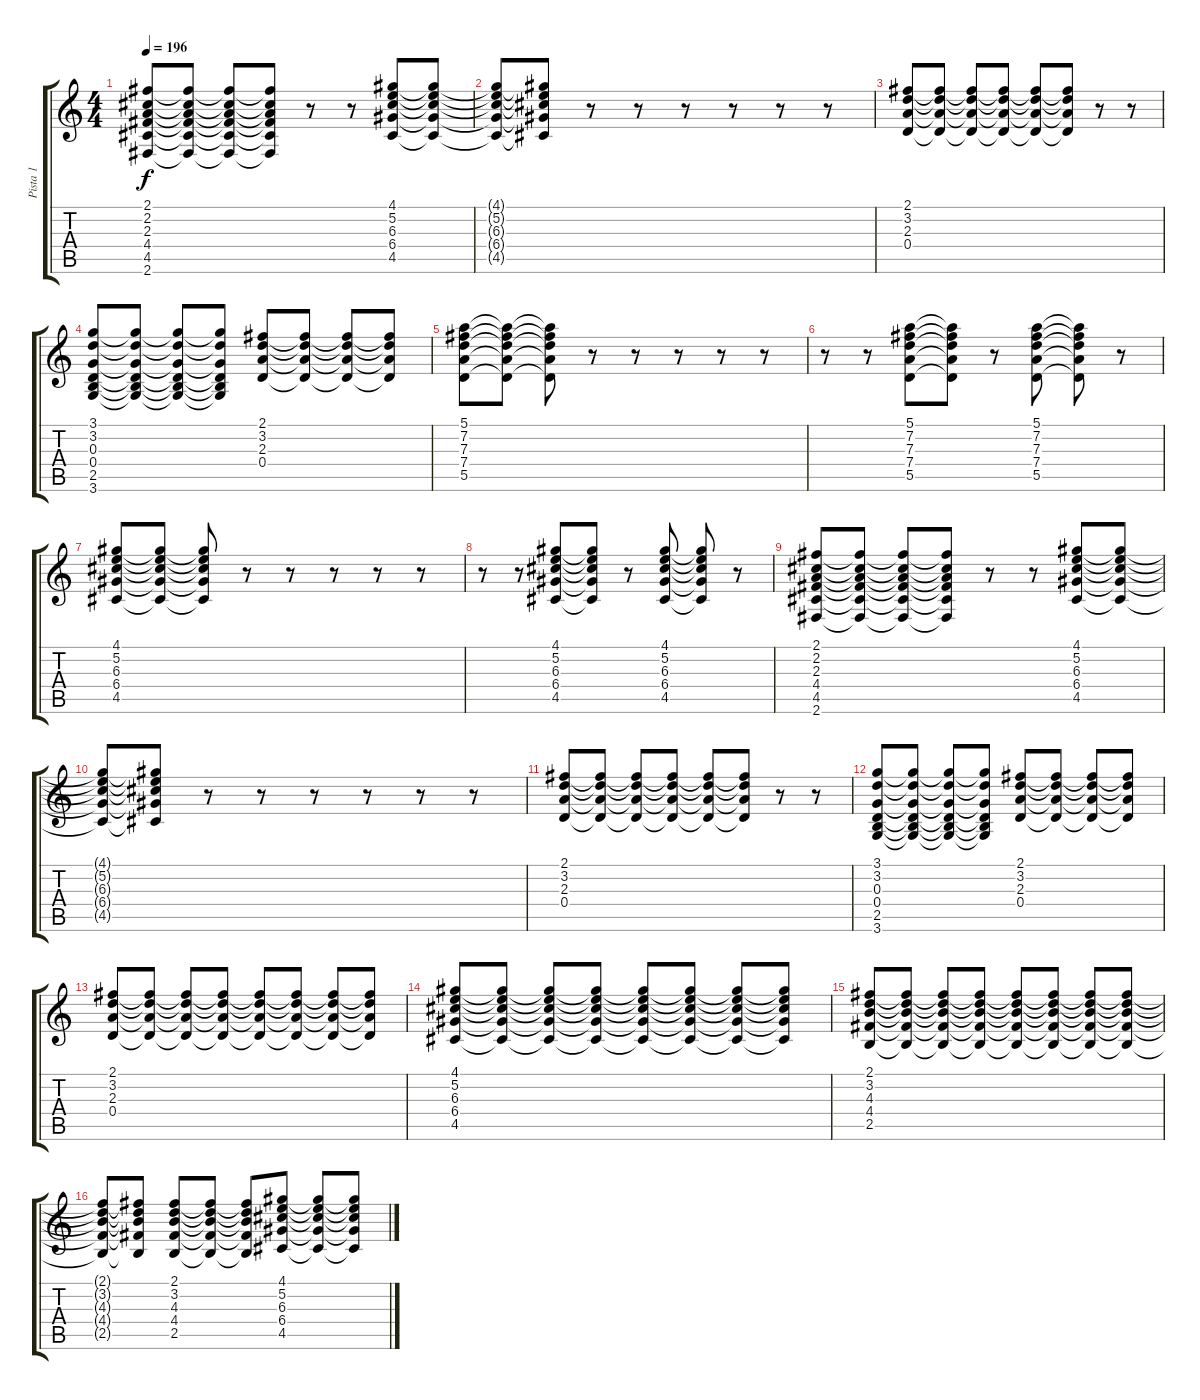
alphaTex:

\track ("Pista 1" "Pista 1") {instrument acousticguitarsteel}
\staff {score tabs}
\tuning (E4 B3 G3 D3 A2 E2) {hide}
\ts (4 4)
\tempo 196
\clef g2
\ks c
(2.1 2.2 2.3 4.4 4.5 2.6).8{dy f} (2.1{t} 2.2{t} 2.3{t} 4.4{t} 4.5{t} 2.6{t}).8 (2.1{t} 2.2{t} 2.3{t} 4.4{t} 4.5{t} 2.6{t}).8 (2.1{t} 2.2{t} 2.3{t} 4.4{t} 4.5{t} 2.6{t}).8 r.8 r.8 (4.1 5.2 6.3 6.4 4.5).8 (4.1{t} 5.2{t} 6.3{t} 6.4{t} 4.5{t}).8 |
(4.1{t} 5.2{t} 6.3{t} 6.4{t} 4.5{t}).8 (4.1{t} 5.2{t} 6.3{t} 6.4{t} 4.5{t}).8 r.8 r.8 r.8 r.8 r.8 r.8 |
(2.1 3.2 2.3 0.4).8 (2.1{t} 3.2{t} 2.3{t} 0.4{t}).8 (2.1{t} 3.2{t} 2.3{t} 0.4{t}).8 (2.1{t} 3.2{t} 2.3{t} 0.4{t}).8 (2.1{t} 3.2{t} 2.3{t} 0.4{t}).8 (2.1{t} 3.2{t} 2.3{t} 0.4{t}).8 r.8 r.8 |
(3.1 3.2 0.3 0.4 2.5 3.6).8 (3.1{t} 3.2{t} 0.3{t} 0.4{t} 2.5{t} 3.6{t}).8 (3.1{t} 3.2{t} 0.3{t} 0.4{t} 2.5{t} 3.6{t}).8 (3.1{t} 3.2{t} 0.3{t} 0.4{t} 2.5{t} 3.6{t}).8 (2.1 3.2 2.3 0.4).8 (2.1{t} 3.2{t} 2.3{t} 0.4{t}).8 (2.1{t} 3.2{t} 2.3{t} 0.4{t}).8 (2.1{t} 3.2{t} 2.3{t} 0.4{t}).8 |
(5.1 7.2 7.3 7.4 5.5).8 (5.1{t} 7.2{t} 7.3{t} 7.4{t} 5.5{t}).8 (5.1{t} 7.2{t} 7.3{t} 7.4{t} 5.5{t}).8 r.8 r.8 r.8 r.8 r.8 |
r.8 r.8 (5.1 7.2 7.3 7.4 5.5).8 (5.1{t} 7.2{t} 7.3{t} 7.4{t} 5.5{t}).8 r.8 (5.1 7.2 7.3 7.4 5.5).8 (5.1{t} 7.2{t} 7.3{t} 7.4{t} 5.5{t}).8 r.8 |
(4.1 5.2 6.3 6.4 4.5).8 (4.1{t} 5.2{t} 6.3{t} 6.4{t} 4.5{t}).8 (4.1{t} 5.2{t} 6.3{t} 6.4{t} 4.5{t}).8 r.8 r.8 r.8 r.8 r.8 |
r.8 r.8 (4.1 5.2 6.3 6.4 4.5).8 (4.1{t} 5.2{t} 6.3{t} 6.4{t} 4.5{t}).8 r.8 (4.1 5.2 6.3 6.4 4.5).8 (4.1{t} 5.2{t} 6.3{t} 6.4{t} 4.5{t}).8 r.8 |
(2.1 2.2 2.3 4.4 4.5 2.6).8 (2.1{t} 2.2{t} 2.3{t} 4.4{t} 4.5{t} 2.6{t}).8 (2.1{t} 2.2{t} 2.3{t} 4.4{t} 4.5{t} 2.6{t}).8 (2.1{t} 2.2{t} 2.3{t} 4.4{t} 4.5{t} 2.6{t}).8 r.8 r.8 (4.1 5.2 6.3 6.4 4.5).8 (4.1{t} 5.2{t} 6.3{t} 6.4{t} 4.5{t}).8 |
(4.1{t} 5.2{t} 6.3{t} 6.4{t} 4.5{t}).8 (4.1{t} 5.2{t} 6.3{t} 6.4{t} 4.5{t}).8 r.8 r.8 r.8 r.8 r.8 r.8 |
(2.1 3.2 2.3 0.4).8 (2.1{t} 3.2{t} 2.3{t} 0.4{t}).8 (2.1{t} 3.2{t} 2.3{t} 0.4{t}).8 (2.1{t} 3.2{t} 2.3{t} 0.4{t}).8 (2.1{t} 3.2{t} 2.3{t} 0.4{t}).8 (2.1{t} 3.2{t} 2.3{t} 0.4{t}).8 r.8 r.8 |
(3.1 3.2 0.3 0.4 2.5 3.6).8 (3.1{t} 3.2{t} 0.3{t} 0.4{t} 2.5{t} 3.6{t}).8 (3.1{t} 3.2{t} 0.3{t} 0.4{t} 2.5{t} 3.6{t}).8 (3.1{t} 3.2{t} 0.3{t} 0.4{t} 2.5{t} 3.6{t}).8 (2.1 3.2 2.3 0.4).8 (2.1{t} 3.2{t} 2.3{t} 0.4{t}).8 (2.1{t} 3.2{t} 2.3{t} 0.4{t}).8 (2.1{t} 3.2{t} 2.3{t} 0.4{t}).8 |
(2.1 3.2 2.3 0.4).8 (2.1{t} 3.2{t} 2.3{t} 0.4{t}).8 (2.1{t} 3.2{t} 2.3{t} 0.4{t}).8 (2.1{t} 3.2{t} 2.3{t} 0.4{t}).8 (2.1{t} 3.2{t} 2.3{t} 0.4{t}).8 (2.1{t} 3.2{t} 2.3{t} 0.4{t}).8 (2.1{t} 3.2{t} 2.3{t} 0.4{t}).8 (2.1{t} 3.2{t} 2.3{t} 0.4{t}).8 |
(4.1 5.2 6.3 6.4 4.5).8 (4.1{t} 5.2{t} 6.3{t} 6.4{t} 4.5{t}).8 (4.1{t} 5.2{t} 6.3{t} 6.4{t} 4.5{t}).8 (4.1{t} 5.2{t} 6.3{t} 6.4{t} 4.5{t}).8 (4.1{t} 5.2{t} 6.3{t} 6.4{t} 4.5{t}).8 (4.1{t} 5.2{t} 6.3{t} 6.4{t} 4.5{t}).8 (4.1{t} 5.2{t} 6.3{t} 6.4{t} 4.5{t}).8 (4.1{t} 5.2{t} 6.3{t} 6.4{t} 4.5{t}).8 |
(2.1 3.2 4.3 4.4 2.5).8 (2.1{t} 3.2{t} 4.3{t} 4.4{t} 2.5{t}).8 (2.1{t} 3.2{t} 4.3{t} 4.4{t} 2.5{t}).8 (2.1{t} 3.2{t} 4.3{t} 4.4{t} 2.5{t}).8 (2.1{t} 3.2{t} 4.3{t} 4.4{t} 2.5{t}).8 (2.1{t} 3.2{t} 4.3{t} 4.4{t} 2.5{t}).8 (2.1{t} 3.2{t} 4.3{t} 4.4{t} 2.5{t}).8 (2.1{t} 3.2{t} 4.3{t} 4.4{t} 2.5{t}).8 |
(2.1{t} 3.2{t} 4.3{t} 4.4{t} 2.5{t}).8 (2.1{t} 3.2{t} 4.3{t} 4.4{t} 2.5{t}).8 (2.1 3.2 4.3 4.4 2.5).8 (2.1{t} 3.2{t} 4.3{t} 4.4{t} 2.5{t}).8 (2.1{t} 3.2{t} 4.3{t} 4.4{t} 2.5{t}).8 (4.1 5.2 6.3 6.4 4.5).8 (4.1{t} 5.2{t} 6.3{t} 6.4{t} 4.5{t}).8 (4.1{t} 5.2{t} 6.3{t} 6.4{t} 4.5{t}).8
